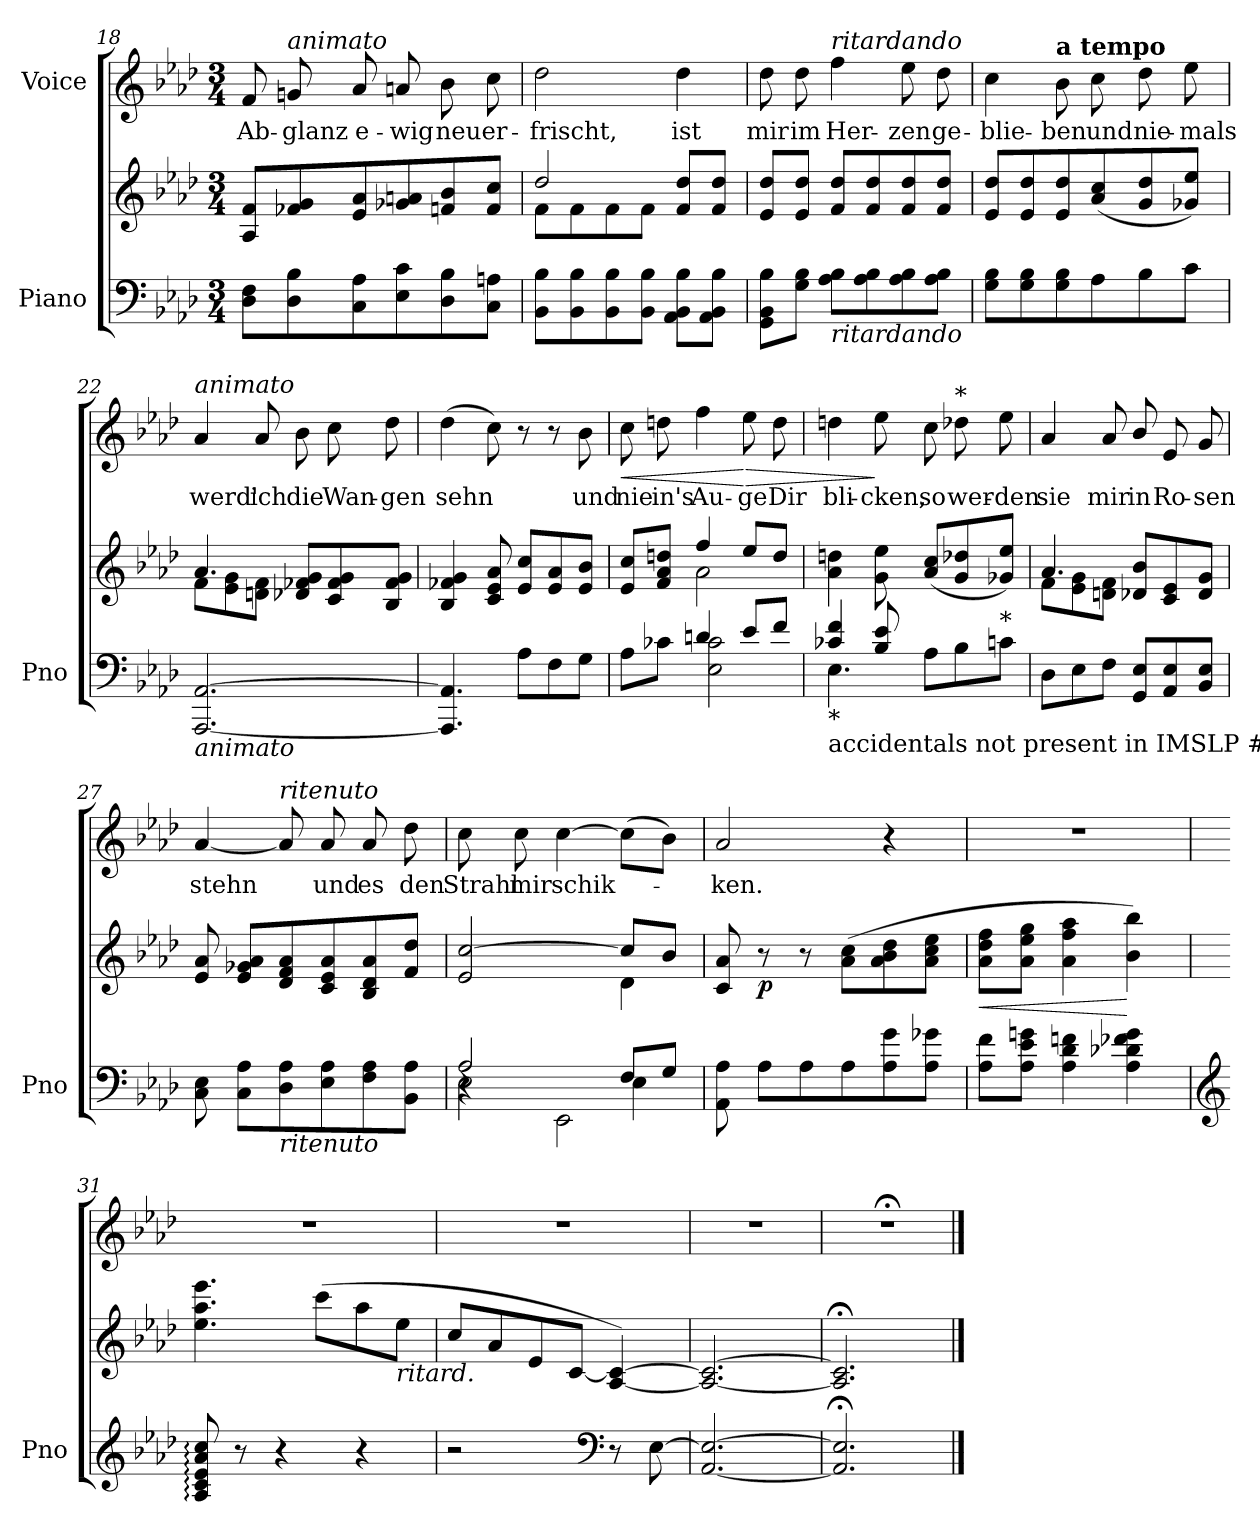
**kern	**kern	**dynam	**kern	**text	**dynam
*part2	*part2	*part2	*part1	*part1	*part1
*staff3	*staff2	*staff2/3	*staff1	*staff1	*staff1
*I"Piano	*	*	*I"Voice	*	*
*I'Pno	*	*	*	*	*
!!LO:PB:g=z
*clefF4	*clefG2	*	*clefG2	*	*
*k[b-e-a-d-]	*k[b-e-a-d-]	*	*k[b-e-a-d-]	*	*
*M3/4	*M3/4	*	*M3/4	*	*
=18	=18	=18	=18	=18	=18
!	!	!	!	!LO:LY:b	!
8D-\ 8F\L	8A-/ 8f/L	.	8f/	Ab-	.
!	!	!	!LO:TX:a:i:t=animato	!	!
!	!	!	!	!LO:LY:b	!
8D-\ 8B-\	8f-X/ 8g/	.	8gn/	-glanz	.
!	!	!	!	!LO:LY:b	!
8C\ 8A-\	8e-/ 8a-/	.	8a-/	e-	.
!	!	!	!	!LO:LY:b	!
8E-\ 8c\	8g-X/ 8an/	.	8an/	-wig	.
!	!	!	!	!LO:LY:b	!
8D-\ 8B-\	8fn/ 8b-/	.	8b-\	neu	.
!	!	!	!	!LO:LY:b	!
8C\ 8An\J	8f/ 8cc/J	.	8cc\	er-	.
=19	=19	=19	=19	=19	=19
*	*^	*	*	*	*
!	!	!	!	!	!LO:LY:b	!
8BB-\ 8B-\L	2dd-/	8f\L	.	2dd-\	-frischt,	.
8BB-\ 8B-\	.	8f\	.	.	.	.
8BB-\ 8B-\	.	8f\	.	.	.	.
8BB-\ 8B-\J	.	8f\J	.	.	.	.
!	!	!	!	!	!LO:LY:b	!
8AA-\ 8BB-\ 8B-\L	8f/ 8dd-/L	4ryy	.	4dd-\	ist	.
8AA-\ 8BB-\ 8B-\J	8f/ 8dd-/J	.	.	.	.	.
*	*v	*v	*	*	*	*
=20	=20	=20	=20	=20	=20
!	!	!	!	!LO:LY:b	!
8GG\ 8BB-\ 8B-\L	8e-/ 8dd-/L	.	8dd-\	mir	.
!	!	!	!	!LO:LY:b	!
8G\ 8B-\J	8e-/ 8dd-/J	.	8dd-\	im	.
!	!	!	!LO:TX:a:i:t=ritardando	!	!
!LO:TX:b:i:t=ritardando	!	!	!	!	!
!	!	!	!	!LO:LY:b	!
8A-\ 8B-\L	8f/ 8dd-/L	.	4ff\	Her-	.
8A-\ 8B-\	8f/ 8dd-/	.	.	.	.
!	!	!	!	!LO:LY:b	!
8A-\ 8B-\	8f/ 8dd-/	.	8ee-\	-zen	.
!	!	!	!	!LO:LY:b	!
8A-\ 8B-\J	8f/ 8dd-/J	.	8dd-\	ge-	.
=21	=21	=21	=21	=21	=21
!	!	!	!	!LO:LY:b	!
8G\ 8B-\L	8e-/ 8dd-/L	.	4cc\	-blie-	.
8G\ 8B-\	8e-/ 8dd-/	.	.	.	.
!	!	!	!LO:TX:a:B:t=a tempo	!	!
!	!	!	!	!LO:LY:b	!
8G\ 8B-\	8e-/ 8dd-/	.	8b-\	-ben	.
!	!	!	!	!LO:LY:b	!
8A-\	(8a-/ 8cc/	.	8cc\	und	.
!	!	!	!	!LO:LY:b	!
8B-\	8g/ 8dd-/	.	8dd-\	nie-	.
!	!	!	!	!LO:LY:b	!
8c\J	8g-X/ 8ee-/J)	.	8ee-\	-mals	.
!!LO:LB:g=z
=22	=22	=22	=22	=22	=22
*	*^	*	*	*	*
!	!	!	!	!LO:TX:a:i:t=animato	!	!
!LO:TX:b:i:t=animato	!	!	!	!	!	!
!	!	!	!	!	!LO:LY:b	!
[2.AAA-/ [2.AA-/	4.a-/	8f\L	.	4a-/	werd'	.
.	.	8e-\ 8g\	.	.	.	.
!	!	!	!	!	!LO:LY:b	!
.	.	8dn\ 8f\J	.	8a-/	ich	.
!	!	!	!	!	!LO:LY:b	!
.	8d-X/ 8f-X/ 8g/L	4.ryy	.	8b-\	die	.
!	!	!	!	!	!LO:LY:b	!
.	8c/ 8f-/ 8g/	.	.	8cc\	Wan-	.
!	!	!	!	!	!LO:LY:b	!
.	8B-/ 8f-/ 8g/J	.	.	8dd-\	-gen	.
*	*v	*v	*	*	*	*
=23	=23	=23	=23	=23	=23
!	!	!	!	!LO:LY:b	!
4.AAA-/] 4.AA-/]	4B-/ 4f-X/ 4g/	.	(4dd-\	sehn	.
.	8c/ 8e-/ 8a-/	.	8cc\)	.	.
8A-\L	8e-/ 8cc/L	.	8r	.	.
8F\	8e-/ 8a-/	.	8r	.	.
!	!	!	!	!LO:LY:b	!
8G\J	8e-/ 8b-/J	.	8b-\	und	.
=24	=24	=24	=24	=24	=24
*^	*^	*	*	*	*
!	!	!	!	!	!	!LO:LY:b	!LO:HP:b
4ryy	8A-\L	8e-/ 8cc/L	4ryy	.	8cc\	nie	<
!	!	!	!	!	!	!LO:LY:b	!
.	8c-X\J	8f/ 8a-/ 8ddn/J	.	.	8ddn\	in's	.
!	!	!	!	!	!	!LO:LY:b	!
4dn/	2E-\ 2c-\	4ff/	2a-\	.	4ff\	Au-	.
!	!	!	!	!	!	!LO:LY:b	!LO:HP:n=1:b
8e-/L	.	8ee-/L	.	.	8ee-\	-ge	[ >
!	!	!	!	!	!	!LO:LY:b	!
8f/J	.	8dd/J	.	.	8dd\	Dir	.
*	*	*v	*v	*	*	*	*
=25	=25	=25	=25	=25	=25	=25
!LO:TX:b:t=*	!	!	!	!	!	!
!LO:TX:b:t=accidentals not present in IMSLP #348578	!	!	!	!	!	!
!	!	!	!	!	!LO:LY:b	!
4c-X/ 4f/	4.E-\	4a-\ 4ddn\	.	4ddn\	bli-	.
!	!	!	!	!	!LO:LY:b	!
8B-/ 8e-/	.	8g\ 8ee-\	.	8ee-\	-cken,	]
!	!	!	!	!	!LO:LY:b	!
4.ryy	8A-\L	(8a-/ 8cc/L	.	8cc\	so	.
!	!	!	!	!LO:TX:a:t=*	!	!
!	!	!	!	!	!LO:LY:b	!
.	8B-\	8g/ 8dd-X/	.	8dd-i\	wer-	.
!	!LO:TX:a:t=*	!	!	!	!	!
!	!	!	!	!	!LO:LY:b	!
.	8cni\J	8g-X/ 8ee-/J)	.	8ee-\	-den	.
!!LO:LB:g=z
=26	=26	=26	=26	=26	=26	=26
*	*	*^	*	*	*	*
!	!	!	!	!	!	!LO:LY:b	!
*v	*v	*	*	*	*	*	*
8D-\L	4.a-/	8f\L	.	4a-/	sie	.
8E-\	.	8e-\ 8g\	.	.	.	.
!	!	!	!	!	!LO:LY:b	!
8F\J	.	8dn\ 8f\J	.	8a-/	mir	.
!	!	!	!	!	!LO:LY:b	!
8GG/ 8E-/L	8d-X/ 8b-/L	4.ryy	.	8b-/	in	.
!	!	!	!	!	!LO:LY:b	!
8AA-/ 8E-/	8c/ 8e-/	.	.	8e-/	Ro-	.
!	!	!	!	!	!LO:LY:b	!
8BB-/ 8E-/J	8d-/ 8g/J	.	.	8g/	-sen	.
*	*v	*v	*	*	*	*
=27	=27	=27	=27	=27	=27
!	!	!	!	!LO:LY:b	!
8C\ 8E-\	8e-/ 8a-/	.	[4a-/	-stehn	.
8C\ 8A-\L	8e-/ 8g-X/ 8a-/L	.	.	.	.
!	!	!	!LO:TX:a:i:t=ritenuto	!	!
!LO:TX:b:i:t=ritenuto	!	!	!	!	!
8D-\ 8A-\	8d-/ 8f/ 8a-/	.	8a-/]	.	.
!	!	!	!	!LO:LY:b	!
8E-\ 8A-\	8c/ 8e-/ 8a-/	.	8a-/	und	.
!	!	!	!	!LO:LY:b	!
8F\ 8A-\	8B-/ 8d-/ 8a-/	.	8a-/	es	.
!	!	!	!	!LO:LY:b	!
8BB-\ 8A-\J	8f/ 8dd-/J	.	8dd-\	den	.
=28	=28	=28	=28	=28	=28
*^	*^	*	*	*	*
*	*^	*	*	*	*	*	*
!	!	!	!	!	!	!	!LO:LY:b	!
2A-/	2E-\	4r	2e-/ [2cc/	2ryy	.	8cc\	Strahl	.
!	!	!	!	!	!	!	!LO:LY:b	!
.	.	.	.	.	.	8cc\	mir	.
!	!	!	!	!	!	!	!LO:LY:b	!
.	.	2EE-\	.	.	.	[4cc\	schik-	.
8F/L	4E-\	.	8cc/L]	4d-\	.	(8cc\L]	.	.
8G/J	.	.	8b-/J	.	.	8b-\J)	.	.
*v	*v	*v	*	*	*	*	*	*
*	*v	*v	*	*	*	*
=29	=29	=29	=29	=29	=29
!	!	!	!	!LO:LY:b	!
8AA-\ 8A-\	8c/ 8a-/	.	2a-/	-ken.	.
!	!	!LO:DY:b	!	!	!
8A-\L	8r	p	.	.	.
8A-\	8r	.	.	.	.
8A-\	(8a-\ 8cc\L	.	.	.	.
8A-\ 8g\	8a-\ 8b-\ 8dd-\	.	4r	.	.
8A-\ 8g-X\J	8a-\ 8cc\ 8ee-\J	.	.	.	.
!!LO:LB:g=z
=30	=30	=30	=30	=30	=30
!	!	!LO:HP:b	!	!	!
8A-\ 8f\L	8a-\ 8dd-\ 8ff\L	<	2.r	.	.
8A-\ 8e-\ 8gn\J	8a-\ 8ee-\ 8gg\J	.	.	.	.
4A-\ 4d-\ 4fn\	4a-\ 4ff\ 4aa-\	.	.	.	.
4A-\ 4d-X\ 4f-X\ 4g\	4b-\ 4bb-\)	[	.	.	.
=31	=31	=31	=31	=31	=31
*clefG2	*	*	*	*	*
8A-/: 8c/: 8e-/: 8a-/: 8cc/:	4.ee-\ 4.aa-\ 4.eee-\	.	2.r	.	.
8r	.	.	.	.	.
4r	.	.	.	.	.
.	(8ccc\L	.	.	.	.
4r	8aa-\	.	.	.	.
!	!LO:TX:b:i:t=ritard.	!	!	!	!
.	8ee-\J	.	.	.	.
=32	=32	=32	=32	=32	=32
2r	8cc/L	.	2.r	.	.
.	8a-/	.	.	.	.
.	8e-/	.	.	.	.
.	[8c/J	.	.	.	.
*clefF4	*	*	*	*	*
8r	[4A-/ 4c/_)	.	.	.	.
[8E-\	.	.	.	.	.
=33	=33	=33	=33	=33	=33
[2.AA-/ 2.E-/_	2.A-/_ 2.c/_	.	2.r	.	.
=34	=34	=34	=34	=34	=34
2.AA-/]; 2.E-/];	2.A-/];< 2.c/];<	.	2.r;<	.	.
==	==	==	==	==	==
*-	*-	*-	*-	*-	*-
